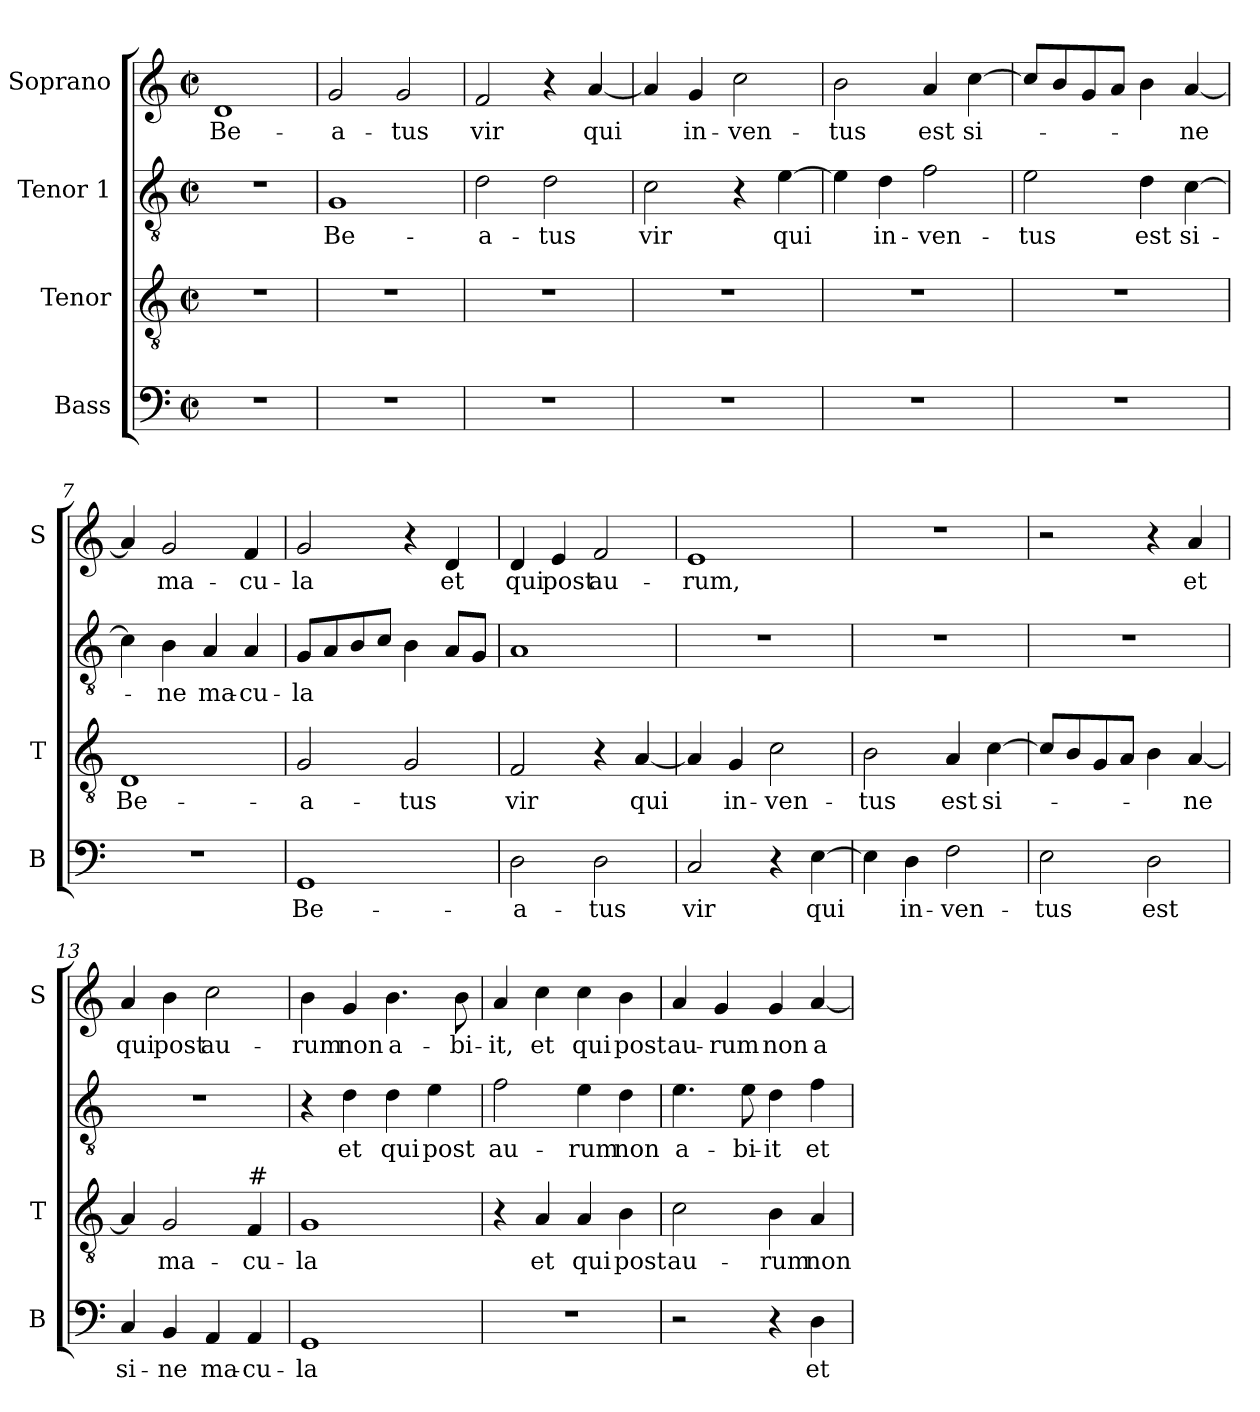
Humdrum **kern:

**kern	**text	**kern	**text	**kern	**text	**kern	**text
*part4	*part4	*part3	*part3	*part2	*part2	*part1	*part1
*staff4	*staff4	*staff3	*staff3	*staff2	*staff2	*staff1	*staff1
*I"Bass	*	*I"Tenor	*	*I"Tenor 1	*	*I"Soprano	*
*I'B	*	*I'T	*	*	*	*I'S	*
*clefF4	*	*clefGv2	*	*clefGv2	*	*clefG2	*
*k[]	*	*k[]	*	*k[]	*	*k[]	*
*C:	*	*C:	*	*C:	*	*C:	*
*M2/2	*	*M2/2	*	*M2/2	*	*M2/2	*
*met(c|)	*	*met(c|)	*	*met(c|)	*	*met(c|)	*
=1	=1	=1	=1	=1	=1	=1	=1
!	!	!	!	!	!	!	!LO:LY:b
1r	.	1r	.	1r	.	1d	Be-
=2	=2	=2	=2	=2	=2	=2	=2
!	!	!	!	!	!LO:LY:b	!	!LO:LY:b
1r	.	1r	.	1G	Be-	2g/	-a-
!	!	!	!	!	!	!	!LO:LY:b
.	.	.	.	.	.	2g/	-tus
=3	=3	=3	=3	=3	=3	=3	=3
!	!	!	!	!	!LO:LY:b	!	!LO:LY:b
1r	.	1r	.	2d\	-a-	2f/	vir
!	!	!	!	!	!LO:LY:b	!	!
.	.	.	.	2d\	-tus	4r	.
!	!	!	!	!	!	!	!LO:LY:b
.	.	.	.	.	.	[4a/	qui
=4	=4	=4	=4	=4	=4	=4	=4
!	!	!	!	!	!LO:LY:b	!	!
1r	.	1r	.	2c\	vir	4a/]	.
!	!	!	!	!	!	!	!LO:LY:b
.	.	.	.	.	.	4g/	in-
!	!	!	!	!	!	!	!LO:LY:b
.	.	.	.	4r	.	2cc\	-ven-
!	!	!	!	!	!LO:LY:b	!	!
.	.	.	.	[4e\	qui	.	.
=5	=5	=5	=5	=5	=5	=5	=5
!	!	!	!	!	!	!	!LO:LY:b
1r	.	1r	.	4e\]	.	2b\	-tus
!	!	!	!	!	!LO:LY:b	!	!
.	.	.	.	4d\	in-	.	.
!	!	!	!	!	!LO:LY:b	!	!LO:LY:b
.	.	.	.	2f\	-ven-	4a/	est
!	!	!	!	!	!	!	!LO:LY:b
.	.	.	.	.	.	[4cc\	si-
!!LO:LB:g=z
=6	=6	=6	=6	=6	=6	=6	=6
!	!	!	!	!	!LO:LY:b	!	!
1r	.	1r	.	2e\	-tus	8cc/L]	.
.	.	.	.	.	.	8b/	.
.	.	.	.	.	.	8g/	.
.	.	.	.	.	.	8a/J	.
!	!	!	!	!	!LO:LY:b	!	!
.	.	.	.	4d\	est	4b\	.
!	!	!	!	!	!LO:LY:b	!	!LO:LY:b
.	.	.	.	[4c\	si-	[4a/	-ne
=7	=7	=7	=7	=7	=7	=7	=7
!	!	!	!LO:LY:b	!	!	!	!
1r	.	1D	Be-	4c\]	.	4a/]	.
!	!	!	!	!	!LO:LY:b	!	!LO:LY:b
.	.	.	.	4B\	-ne	2g/	ma-
!	!	!	!	!	!LO:LY:b	!	!
.	.	.	.	4A/	ma-	.	.
!	!	!	!	!	!LO:LY:b	!	!LO:LY:b
.	.	.	.	4A/	-cu-	4f/	-cu-
=8	=8	=8	=8	=8	=8	=8	=8
!	!LO:LY:b	!	!LO:LY:b	!	!LO:LY:b	!	!LO:LY:b
1GG	Be-	2G/	-a-	8G/L	-la	2g/	-la
.	.	.	.	8A/	.	.	.
.	.	.	.	8B/	.	.	.
.	.	.	.	8c/J	.	.	.
!	!	!	!LO:LY:b	!	!	!	!
.	.	2G/	-tus	4B\	.	4r	.
!	!	!	!	!	!	!	!LO:LY:b
.	.	.	.	8A/L	.	4d/	et
.	.	.	.	8G/J	.	.	.
=9	=9	=9	=9	=9	=9	=9	=9
!	!LO:LY:b	!	!LO:LY:b	!	!	!	!LO:LY:b
2D\	-a-	2F/	vir	1A	.	4d/	qui
!	!	!	!	!	!	!	!LO:LY:b
.	.	.	.	.	.	4e/	post
!	!LO:LY:b	!	!	!	!	!	!LO:LY:b
2D\	-tus	4r	.	.	.	2f/	au-
!	!	!	!LO:LY:b	!	!	!	!
.	.	[4A/	qui	.	.	.	.
=10	=10	=10	=10	=10	=10	=10	=10
!	!LO:LY:b	!	!	!	!	!	!LO:LY:b
2C/	vir	4A/]	.	1r	.	1e	-rum,
!	!	!	!LO:LY:b	!	!	!	!
.	.	4G/	in-	.	.	.	.
!	!	!	!LO:LY:b	!	!	!	!
4r	.	2c\	-ven-	.	.	.	.
!	!LO:LY:b	!	!	!	!	!	!
[4E\	qui	.	.	.	.	.	.
=11	=11	=11	=11	=11	=11	=11	=11
!	!	!	!LO:LY:b	!	!	!	!
4E\]	.	2B\	-tus	1r	.	1r	.
!	!LO:LY:b	!	!	!	!	!	!
4D\	in-	.	.	.	.	.	.
!	!LO:LY:b	!	!LO:LY:b	!	!	!	!
2F\	-ven-	4A/	est	.	.	.	.
!	!	!	!LO:LY:b	!	!	!	!
.	.	[4c\	si-	.	.	.	.
!!LO:LB:g=z
=12	=12	=12	=12	=12	=12	=12	=12
!	!LO:LY:b	!	!	!	!	!	!
2E\	-tus	8c/L]	.	1r	.	2r	.
.	.	8B/	.	.	.	.	.
.	.	8G/	.	.	.	.	.
.	.	8A/J	.	.	.	.	.
!	!LO:LY:b	!	!	!	!	!	!
2D\	est	4B\	.	.	.	4r	.
!	!	!	!LO:LY:b	!	!	!	!LO:LY:b
.	.	[4A/	-ne	.	.	4a/	et
=13	=13	=13	=13	=13	=13	=13	=13
!	!LO:LY:b	!	!	!	!	!	!LO:LY:b
4C/	si-	4A/]	.	1r	.	4a/	qui
!	!LO:LY:b	!	!LO:LY:b	!	!	!	!LO:LY:b
4BB/	-ne	2G/	ma-	.	.	4b\	post
!	!LO:LY:b	!	!	!	!	!	!LO:LY:b
4AA/	ma-	.	.	.	.	2cc\	au-
!	!	!LO:TX:a:t=#	!	!	!	!	!
!	!LO:LY:b	!	!LO:LY:b	!	!	!	!
4AA/	-cu-	4F/	-cu-	.	.	.	.
=14	=14	=14	=14	=14	=14	=14	=14
!	!LO:LY:b	!	!LO:LY:b	!	!	!	!LO:LY:b
1GG	-la	1G	-la	4r	.	4b\	-rum
!	!	!	!	!	!LO:LY:b	!	!LO:LY:b
.	.	.	.	4d\	et	4g/	non
!	!	!	!	!	!LO:LY:b	!	!LO:LY:b
.	.	.	.	4d\	qui	4.b\	a-
!	!	!	!	!	!LO:LY:b	!	!
.	.	.	.	4e\	post	.	.
!	!	!	!	!	!	!	!LO:LY:b
.	.	.	.	.	.	8b\	-bi-
=15	=15	=15	=15	=15	=15	=15	=15
!	!	!	!	!	!LO:LY:b	!	!LO:LY:b
1r	.	4r	.	2f\	au-	4a/	-it,
!	!	!	!LO:LY:b	!	!	!	!LO:LY:b
.	.	4A/	et	.	.	4cc\	et
!	!	!	!LO:LY:b	!	!LO:LY:b	!	!LO:LY:b
.	.	4A/	qui	4e\	-rum	4cc\	qui
!	!	!	!LO:LY:b	!	!LO:LY:b	!	!LO:LY:b
.	.	4B\	post	4d\	non	4b\	post
=16	=16	=16	=16	=16	=16	=16	=16
!	!	!	!LO:LY:b	!	!LO:LY:b	!	!LO:LY:b
2r	.	2c\	au-	4.e\	a-	4a/	au-
!	!	!	!	!	!	!	!LO:LY:b
.	.	.	.	.	.	4g/	-rum
!	!	!	!	!	!LO:LY:b	!	!
.	.	.	.	8e\	-bi-	.	.
!	!	!	!LO:LY:b	!	!LO:LY:b	!	!LO:LY:b
4r	.	4B\	-rum	4d\	-it	4g/	non
!	!LO:LY:b	!	!LO:LY:b	!	!LO:LY:b	!	!LO:LY:b
4D\	et	4A/	non	4f\	et	[4a/	a-
=	=	=	=	=	=	=	=
*-	*-	*-	*-	*-	*-	*-	*-
